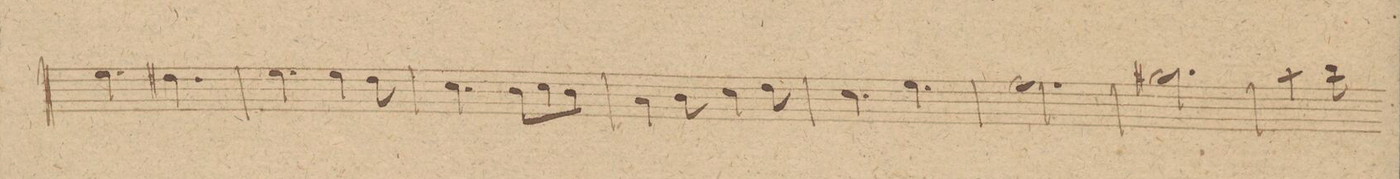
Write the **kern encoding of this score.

**kern	**dynam
*I"Oboi 1mo	*
*clefG2	*
*k[]	*
*M6/8	*
4.ee\	.
4.dd#X\	.
=24	=24
4.ee\	.
4ee\	.
8dd\	.
=25	=25
4.cc\	.
8b\L	.
8cc\	.
8b\J	.
=26	=26
4a\	.
8b\	.
4cc\	.
8dd\	.
=27	=27
4.cc\	.
4.ee\	.
=28	=28
*2\right	*
2.ff\	.
=29	=29
2.gg#X\	.
=30	=30
4aa\	.
8bb\	.
*-	*-
